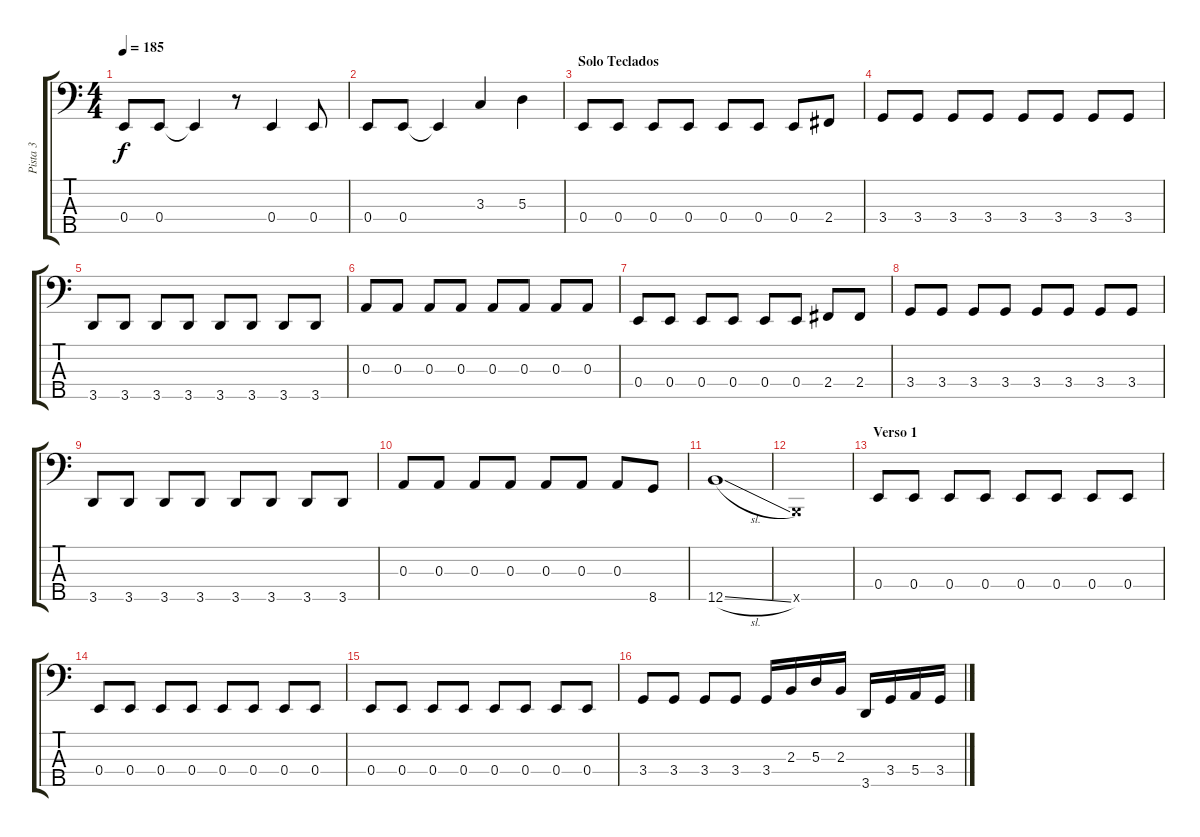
\track ("Pista 3" "Pista 3") {instrument electricbassfinger}
\staff {score tabs}
\tuning (G2 D2 A1 E1 B0) {hide}
\ts (4 4)
\tempo 185
\clef f4
\ks c
0.4.8{dy f} 0.4.8 0.4{t}.4 r.8 0.4.4 0.4.8 |
0.4.8 0.4.8 0.4{t}.4 3.3.4 5.3.4 |
\section ("" "Solo Teclados")
0.4.8 0.4.8 0.4.8 0.4.8 0.4.8 0.4.8 0.4.8 2.4.8 |
3.4.8 3.4.8 3.4.8 3.4.8 3.4.8 3.4.8 3.4.8 3.4.8 |
3.5.8 3.5.8 3.5.8 3.5.8 3.5.8 3.5.8 3.5.8 3.5.8 |
0.3.8 0.3.8 0.3.8 0.3.8 0.3.8 0.3.8 0.3.8 0.3.8 |
0.4.8 0.4.8 0.4.8 0.4.8 0.4.8 0.4.8 2.4.8 2.4.8 |
3.4.8 3.4.8 3.4.8 3.4.8 3.4.8 3.4.8 3.4.8 3.4.8 |
3.5.8 3.5.8 3.5.8 3.5.8 3.5.8 3.5.8 3.5.8 3.5.8 |
0.3.8 0.3.8 0.3.8 0.3.8 0.3.8 0.3.8 0.3.8 8.5.8 |
12.5{sl}.1 |
0.5{x}.1 |
\section ("" "Verso 1")
0.4.8 0.4.8 0.4.8 0.4.8 0.4.8 0.4.8 0.4.8 0.4.8 |
0.4.8 0.4.8 0.4.8 0.4.8 0.4.8 0.4.8 0.4.8 0.4.8 |
0.4.8 0.4.8 0.4.8 0.4.8 0.4.8 0.4.8 0.4.8 0.4.8 |
3.4.8 3.4.8 3.4.8 3.4.8 3.4.16 2.3.16 5.3.16 2.3.16 3.5.16 3.4.16 5.4.16 3.4.16
